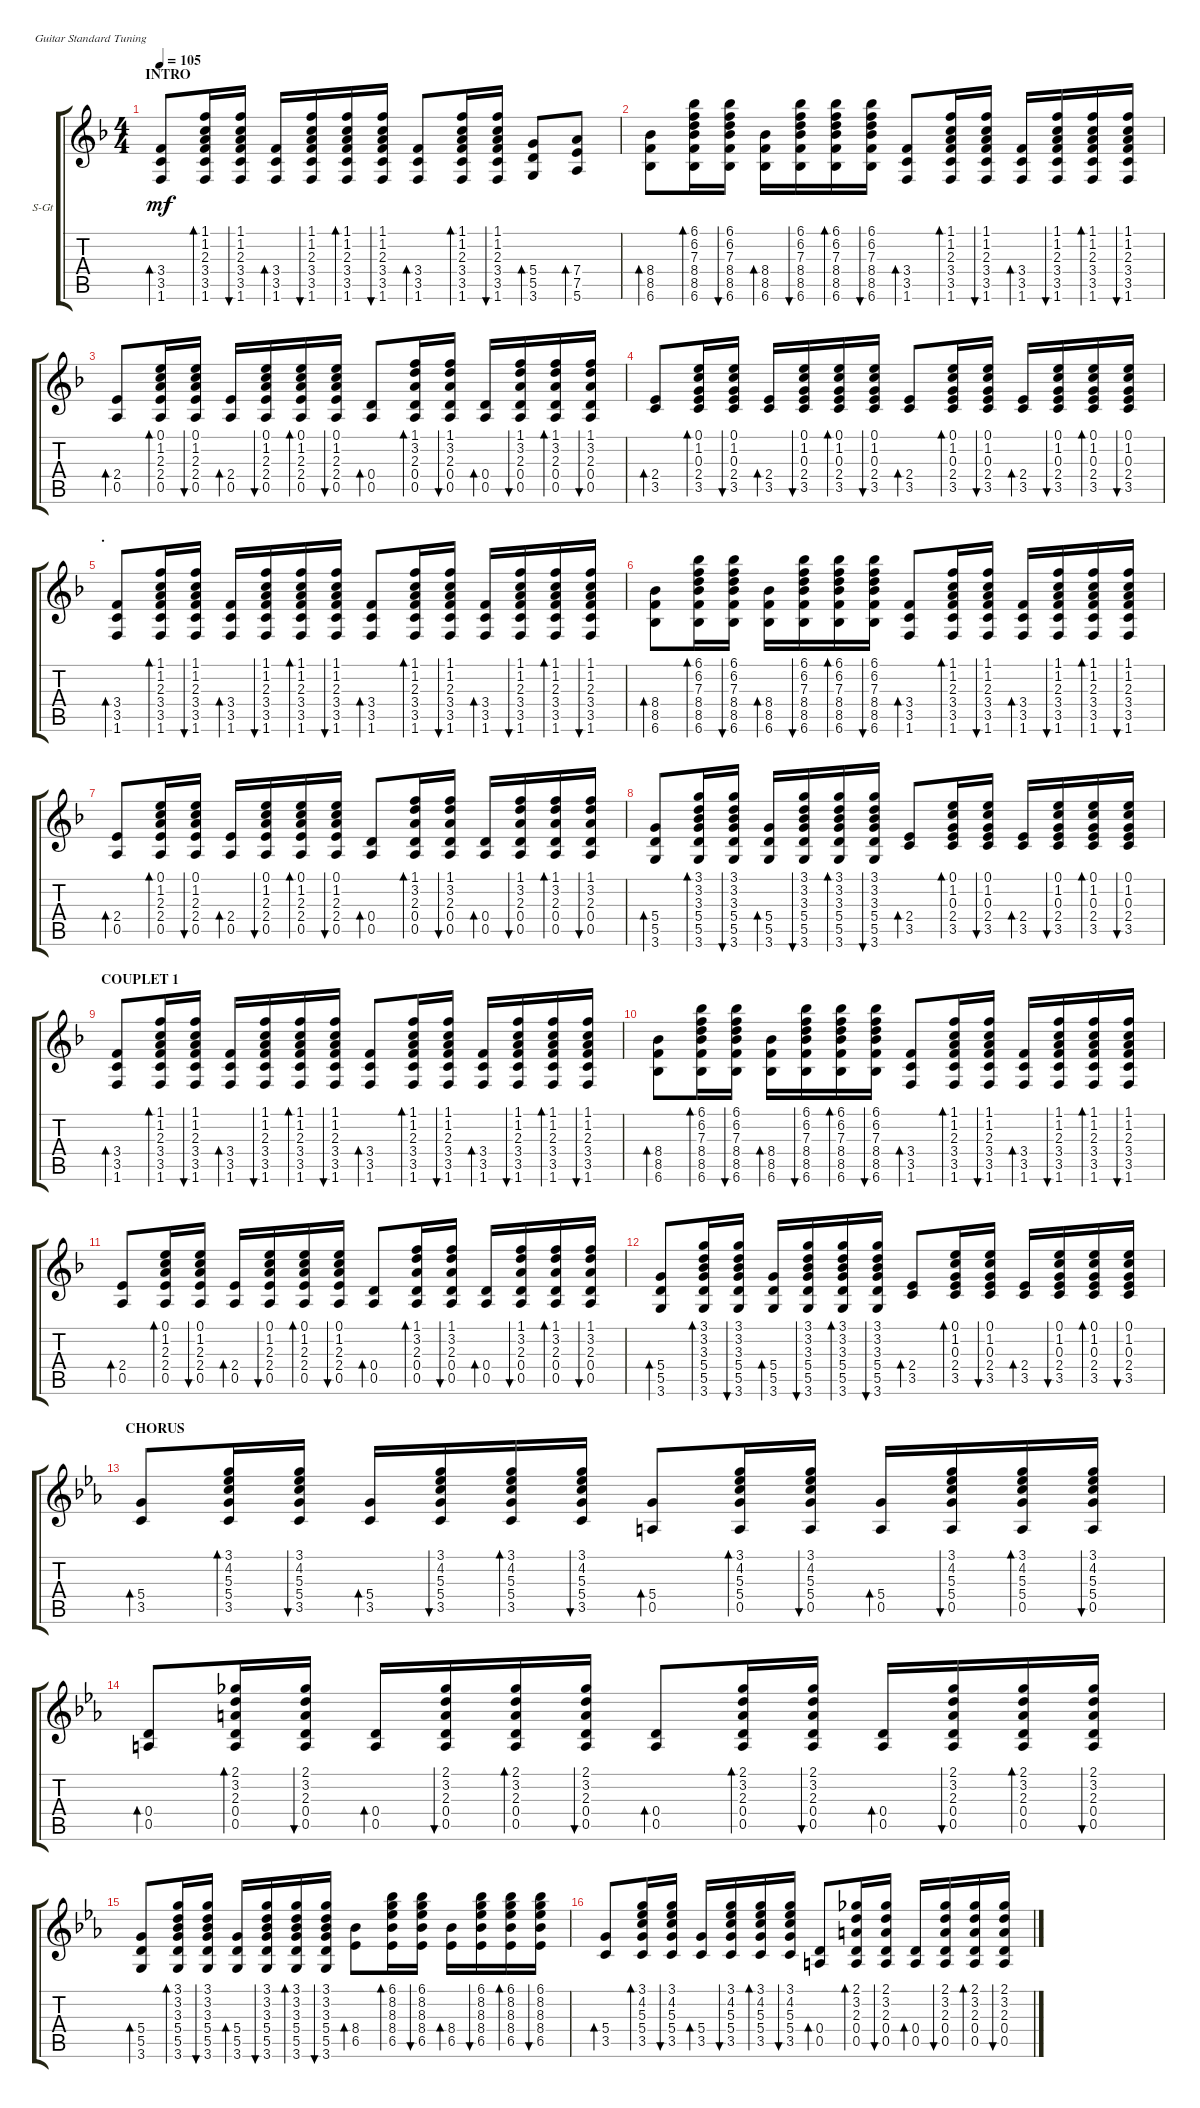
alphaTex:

\defaultSystemsLayout 4
\bracketExtendMode groupsimilarinstruments
\firstSystemTrackNameOrientation horizontal
\otherSystemsTrackNameOrientation horizontal
\track ("Steel Guitar" "S-Gt") {instrument acousticguitarsteel}
\staff {score tabs}
\tuning (E4 B3 G3 D3 A2 E2)
\ts (4 4)
\section ("" "INTRO")
\tempo 105
\clef g2
\ks f
(1.6 3.5 3.4).8{bd 30 dy mf instrument acousticguitarsteel} (1.6 3.5 3.4 2.3 1.2 1.1).16{bd 30} (1.6 3.5 3.4 2.3 1.2 1.1).16{bu 30} (1.6 3.5 3.4).16{bd 30} (1.6 3.5 3.4 2.3 1.2 1.1).16{bu 30} (1.6 3.5 3.4 2.3 1.2 1.1).16{bd 30} (1.6 3.5 3.4 2.3 1.2 1.1).16{bu 30} (1.6 3.5 3.4).8{bd 30} (1.6 3.5 3.4 2.3 1.2 1.1).16{bd 30} (1.6 3.5 3.4 2.3 1.2 1.1).16{bu 30} (3.6 5.5 5.4).8{bd 30} (5.6 7.5 7.4).8{bd 30} |
(6.6 8.5 8.4).8{bd 30} (6.6 8.5 8.4 7.3 6.2 6.1).16{bd 30} (6.6 8.5 8.4 7.3 6.2 6.1).16{bu 30} (6.6 8.5 8.4).16{bd 30} (6.6 8.5 8.4 7.3 6.2 6.1).16{bu 30} (6.6 8.5 8.4 7.3 6.2 6.1).16{bd 30} (6.6 8.5 8.4 7.3 6.2 6.1).16{bu 30} (1.6 3.5 3.4).8{bd 30} (1.6 3.5 3.4 2.3 1.2 1.1).16{bd 30} (1.6 3.5 3.4 2.3 1.2 1.1).16{bu 30} (1.6 3.5 3.4).16{bd 30} (1.6 3.5 3.4 2.3 1.2 1.1).16{bu 30} (1.6 3.5 3.4 2.3 1.2 1.1).16{bd 30} (1.6 3.5 3.4 2.3 1.2 1.1).16{bu 30} |
(0.5 2.4).8{bd 30} (0.5 2.4 2.3 1.2 0.1).16{bd 30} (0.5 2.4 2.3 1.2 0.1).16{bu 30} (0.5 2.4).16{bd 30} (0.5 2.4 2.3 1.2 0.1).16{bu 30} (0.5 2.4 2.3 1.2 0.1).16{bd 30} (0.5 2.4 2.3 1.2 0.1).16{bu 30} (0.5 0.4).8{bd 30} (0.5 0.4 2.3 3.2 1.1).16{bd 30} (0.5 0.4 2.3 3.2 1.1).16{bu 30} (0.5 0.4).16{bd 30} (0.5 0.4 2.3 3.2 1.1).16{bu 30} (0.5 0.4 2.3 3.2 1.1).16{bd 30} (0.5 0.4 2.3 3.2 1.1).16{bu 30} |
(3.5 2.4).8{bd 30} (3.5 2.4 0.3 1.2 0.1).16{bd 30} (3.5 2.4 0.3 1.2 0.1).16{bu 30} (3.5 2.4).16{bd 30} (3.5 2.4 0.3 1.2 0.1).16{bu 30} (3.5 2.4 0.3 1.2 0.1).16{bd 30} (3.5 2.4 0.3 1.2 0.1).16{bu 30} (3.5 2.4).8{bd 30} (3.5 2.4 0.3 1.2 0.1).16{bd 30} (3.5 2.4 0.3 1.2 0.1).16{bu 30} (3.5 2.4).16{bd 30} (3.5 2.4 0.3 1.2 0.1).16{bu 30} (3.5 2.4 0.3 1.2 0.1).16{bd 30} (3.5 2.4 0.3 1.2 0.1).16{bu 30} |
\section ("" ".")
(1.6 3.5 3.4).8{bd 30} (1.6 3.5 3.4 2.3 1.2 1.1).16{bd 30} (1.6 3.5 3.4 2.3 1.2 1.1).16{bu 30} (1.6 3.5 3.4).16{bd 30} (1.6 3.5 3.4 2.3 1.2 1.1).16{bu 30} (1.6 3.5 3.4 2.3 1.2 1.1).16{bd 30} (1.6 3.5 3.4 2.3 1.2 1.1).16{bu 30} (1.6 3.5 3.4).8{bd 30} (1.6 3.5 3.4 2.3 1.2 1.1).16{bd 30} (1.6 3.5 3.4 2.3 1.2 1.1).16{bu 30} (1.6 3.5 3.4).16{bd 30} (1.6 3.5 3.4 2.3 1.2 1.1).16{bu 30} (1.6 3.5 3.4 2.3 1.2 1.1).16{bd 30} (1.6 3.5 3.4 2.3 1.2 1.1).16{bu 30} |
(6.6 8.5 8.4).8{bd 30} (6.6 8.5 8.4 7.3 6.2 6.1).16{bd 30} (6.6 8.5 8.4 7.3 6.2 6.1).16{bu 30} (6.6 8.5 8.4).16{bd 30} (6.6 8.5 8.4 7.3 6.2 6.1).16{bu 30} (6.6 8.5 8.4 7.3 6.2 6.1).16{bd 30} (6.6 8.5 8.4 7.3 6.2 6.1).16{bu 30} (1.6 3.5 3.4).8{bd 30} (1.6 3.5 3.4 2.3 1.2 1.1).16{bd 30} (1.6 3.5 3.4 2.3 1.2 1.1).16{bu 30} (1.6 3.5 3.4).16{bd 30} (1.6 3.5 3.4 2.3 1.2 1.1).16{bu 30} (1.6 3.5 3.4 2.3 1.2 1.1).16{bd 30} (1.6 3.5 3.4 2.3 1.2 1.1).16{bu 30} |
(0.5 2.4).8{bd 30} (0.5 2.4 2.3 1.2 0.1).16{bd 30} (0.5 2.4 2.3 1.2 0.1).16{bu 30} (0.5 2.4).16{bd 30} (0.5 2.4 2.3 1.2 0.1).16{bu 30} (0.5 2.4 2.3 1.2 0.1).16{bd 30} (0.5 2.4 2.3 1.2 0.1).16{bu 30} (0.5 0.4).8{bd 30} (0.5 0.4 2.3 3.2 1.1).16{bd 30} (0.5 0.4 2.3 3.2 1.1).16{bu 30} (0.5 0.4).16{bd 30} (0.5 0.4 2.3 3.2 1.1).16{bu 30} (0.5 0.4 2.3 3.2 1.1).16{bd 30} (0.5 0.4 2.3 3.2 1.1).16{bu 30} |
(3.6 5.5 5.4).8{bd 30} (3.6 5.5 5.4 3.3 3.2 3.1).16{bd 30} (3.6 5.5 5.4 3.3 3.2 3.1).16{bu 30} (3.6 5.5 5.4).16{bd 30} (3.6 5.5 5.4 3.3 3.2 3.1).16{bu 30} (3.6 5.5 5.4 3.3 3.2 3.1).16{bd 30} (3.6 5.5 5.4 3.3 3.2 3.1).16{bu 30} (3.5 2.4).8{bd 30} (3.5 2.4 0.3 1.2 0.1).16{bd 30} (3.5 2.4 0.3 1.2 0.1).16{bu 30} (3.5 2.4).16{bd 30} (3.5 2.4 0.3 1.2 0.1).16{bu 30} (3.5 2.4 0.3 1.2 0.1).16{bd 30} (3.5 2.4 0.3 1.2 0.1).16{bu 30} |
\section ("" "COUPLET 1")
(1.6 3.5 3.4).8{bd 30} (1.6 3.5 3.4 2.3 1.2 1.1).16{bd 30} (1.6 3.5 3.4 2.3 1.2 1.1).16{bu 30} (1.6 3.5 3.4).16{bd 30} (1.6 3.5 3.4 2.3 1.2 1.1).16{bu 30} (1.6 3.5 3.4 2.3 1.2 1.1).16{bd 30} (1.6 3.5 3.4 2.3 1.2 1.1).16{bu 30} (1.6 3.5 3.4).8{bd 30} (1.6 3.5 3.4 2.3 1.2 1.1).16{bd 30} (1.6 3.5 3.4 2.3 1.2 1.1).16{bu 30} (1.6 3.5 3.4).16{bd 30} (1.6 3.5 3.4 2.3 1.2 1.1).16{bu 30} (1.6 3.5 3.4 2.3 1.2 1.1).16{bd 30} (1.6 3.5 3.4 2.3 1.2 1.1).16{bu 30} |
(6.6 8.5 8.4).8{bd 30} (6.6 8.5 8.4 7.3 6.2 6.1).16{bd 30} (6.6 8.5 8.4 7.3 6.2 6.1).16{bu 30} (6.6 8.5 8.4).16{bd 30} (6.6 8.5 8.4 7.3 6.2 6.1).16{bu 30} (6.6 8.5 8.4 7.3 6.2 6.1).16{bd 30} (6.6 8.5 8.4 7.3 6.2 6.1).16{bu 30} (1.6 3.5 3.4).8{bd 30} (1.6 3.5 3.4 2.3 1.2 1.1).16{bd 30} (1.6 3.5 3.4 2.3 1.2 1.1).16{bu 30} (1.6 3.5 3.4).16{bd 30} (1.6 3.5 3.4 2.3 1.2 1.1).16{bu 30} (1.6 3.5 3.4 2.3 1.2 1.1).16{bd 30} (1.6 3.5 3.4 2.3 1.2 1.1).16{bu 30} |
(0.5 2.4).8{bd 30} (0.5 2.4 2.3 1.2 0.1).16{bd 30} (0.5 2.4 2.3 1.2 0.1).16{bu 30} (0.5 2.4).16{bd 30} (0.5 2.4 2.3 1.2 0.1).16{bu 30} (0.5 2.4 2.3 1.2 0.1).16{bd 30} (0.5 2.4 2.3 1.2 0.1).16{bu 30} (0.5 0.4).8{bd 30} (0.5 0.4 2.3 3.2 1.1).16{bd 30} (0.5 0.4 2.3 3.2 1.1).16{bu 30} (0.5 0.4).16{bd 30} (0.5 0.4 2.3 3.2 1.1).16{bu 30} (0.5 0.4 2.3 3.2 1.1).16{bd 30} (0.5 0.4 2.3 3.2 1.1).16{bu 30} |
(3.6 5.5 5.4).8{bd 30} (3.6 5.5 5.4 3.3 3.2 3.1).16{bd 30} (3.6 5.5 5.4 3.3 3.2 3.1).16{bu 30} (3.6 5.5 5.4).16{bd 30} (3.6 5.5 5.4 3.3 3.2 3.1).16{bu 30} (3.6 5.5 5.4 3.3 3.2 3.1).16{bd 30} (3.6 5.5 5.4 3.3 3.2 3.1).16{bu 30} (3.5 2.4).8{bd 30} (3.5 2.4 0.3 1.2 0.1).16{bd 30} (3.5 2.4 0.3 1.2 0.1).16{bu 30} (3.5 2.4).16{bd 30} (3.5 2.4 0.3 1.2 0.1).16{bu 30} (3.5 2.4 0.3 1.2 0.1).16{bd 30} (3.5 2.4 0.3 1.2 0.1).16{bu 30} |
\section ("" "CHORUS")
\ks cminor
(3.5 5.4).8{bd 30} (3.5 5.4 5.3 4.2 3.1).16{bd 30} (3.5 5.4 5.3 4.2 3.1).16{bu 30} (3.5 5.4).16{bd 30} (3.5 5.4 5.3 4.2 3.1).16{bu 30} (3.5 5.4 5.3 4.2 3.1).16{bd 30} (3.5 5.4 5.3 4.2 3.1).16{bu 30} (0.5 5.4).8{bd 30} (0.5 5.4 5.3 4.2 3.1).16{bd 30} (0.5 5.4 5.3 4.2 3.1).16{bu 30} (0.5 5.4).16{bd 30} (0.5 5.4 5.3 4.2 3.1).16{bu 30} (0.5 5.4 5.3 4.2 3.1).16{bd 30} (0.5 5.4 5.3 4.2 3.1).16{bu 30} |
(0.5 0.4).8{bd 30} (0.5 0.4 2.3 3.2 2.1).16{bd 30} (0.5 0.4 2.3 3.2 2.1).16{bu 30} (0.5 0.4).16{bd 30} (0.5 0.4 2.3 3.2 2.1).16{bu 30} (0.5 0.4 2.3 3.2 2.1).16{bd 30} (0.5 0.4 2.3 3.2 2.1).16{bu 30} (0.5 0.4).8{bd 30} (0.5 0.4 2.3 3.2 2.1).16{bd 30} (0.5 0.4 2.3 3.2 2.1).16{bu 30} (0.5 0.4).16{bd 30} (0.5 0.4 2.3 3.2 2.1).16{bu 30} (0.5 0.4 2.3 3.2 2.1).16{bd 30} (0.5 0.4 2.3 3.2 2.1).16{bu 30} |
(3.6 5.5 5.4).8{bd 30} (3.6 5.5 5.4 3.3 3.2 3.1).16{bd 30} (3.6 5.5 5.4 3.3 3.2 3.1).16{bu 30} (3.6 5.5 5.4).16{bd 30} (3.6 5.5 5.4 3.3 3.2 3.1).16{bu 30} (3.6 5.5 5.4 3.3 3.2 3.1).16{bd 30} (3.6 5.5 5.4 3.3 3.2 3.1).16{bu 30} (6.5 8.4).8{bd 30} (6.5 8.4 8.3 8.2 6.1).16{bd 30} (6.5 8.4 8.3 8.2 6.1).16{bu 30} (6.5 8.4).16{bd 30} (6.5 8.4 8.3 8.2 6.1).16{bu 30} (6.5 8.4 8.3 8.2 6.1).16{bd 30} (6.5 8.4 8.3 8.2 6.1).16{bu 30} |
(3.5 5.4).8{bd 30} (3.5 5.4 5.3 4.2 3.1).16{bd 30} (3.5 5.4 5.3 4.2 3.1).16{bu 30} (3.5 5.4).16{bd 30} (3.5 5.4 5.3 4.2 3.1).16{bu 30} (3.5 5.4 5.3 4.2 3.1).16{bd 30} (3.5 5.4 5.3 4.2 3.1).16{bu 30} (0.5 0.4).8{bd 30} (0.5 0.4 2.3 3.2 2.1).16{bd 30} (0.5 0.4 2.3 3.2 2.1).16{bu 30} (0.5 0.4).16{bd 30} (0.5 0.4 2.3 3.2 2.1).16{bu 30} (0.5 0.4 2.3 3.2 2.1).16{bd 30} (0.5 0.4 2.3 3.2 2.1).16{bu 30}
